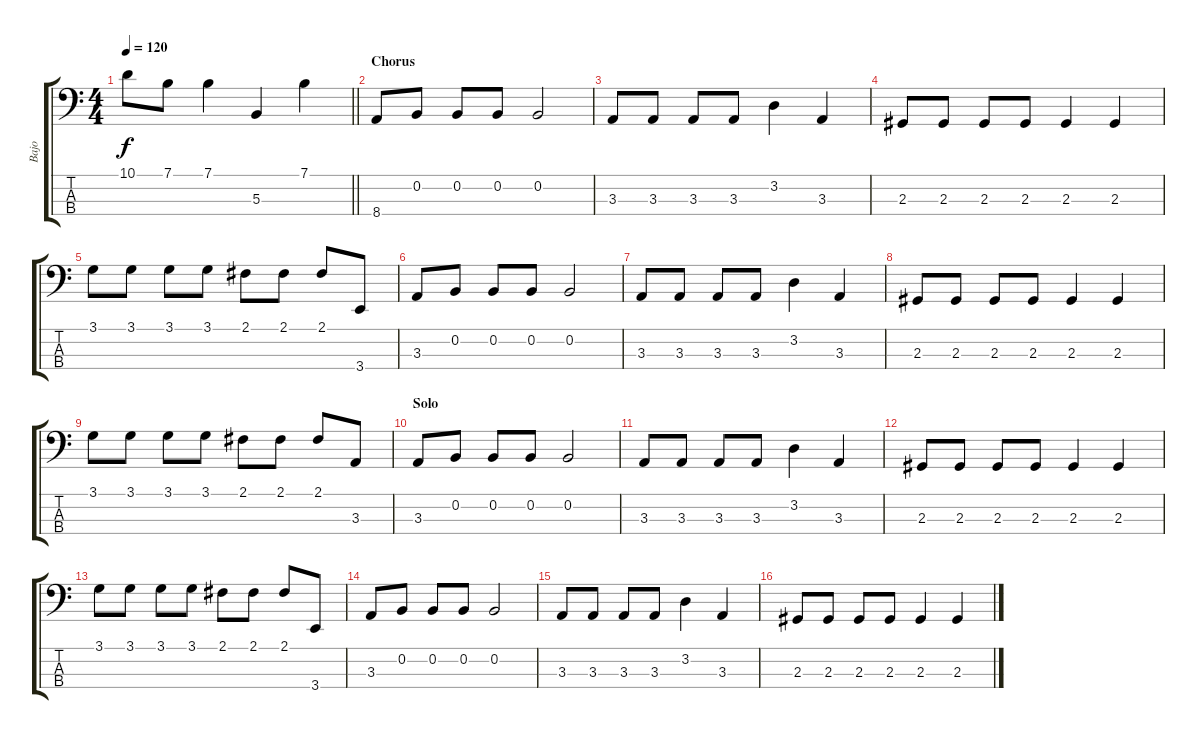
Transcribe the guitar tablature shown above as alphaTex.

\track ("Bajo" "Bajo") {instrument electricbassfinger}
\staff {score tabs}
\tuning (E2 B1 Gb1 Db1) {hide}
\ts (4 4)
\tempo 120
\clef f4
\barLineRight lightlight
\ks c
10.1.8{dy f} 7.1.8 7.1.4 5.3.4 7.1.4 |
\section ("" "Chorus")
8.4.8 0.2.8 0.2.8 0.2.8 0.2.2 |
3.3.8 3.3.8 3.3.8 3.3.8 3.2.4 3.3.4 |
2.3.8 2.3.8 2.3.8 2.3.8 2.3.4 2.3.4 |
3.1.8 3.1.8 3.1.8 3.1.8 2.1.8 2.1.8 2.1.8 3.4.8 |
3.3.8 0.2.8 0.2.8 0.2.8 0.2.2 |
3.3.8 3.3.8 3.3.8 3.3.8 3.2.4 3.3.4 |
2.3.8 2.3.8 2.3.8 2.3.8 2.3.4 2.3.4 |
3.1.8 3.1.8 3.1.8 3.1.8 2.1.8 2.1.8 2.1.8 3.3.8 |
\section ("" "Solo")
3.3.8 0.2.8 0.2.8 0.2.8 0.2.2 |
3.3.8 3.3.8 3.3.8 3.3.8 3.2.4 3.3.4 |
2.3.8 2.3.8 2.3.8 2.3.8 2.3.4 2.3.4 |
3.1.8 3.1.8 3.1.8 3.1.8 2.1.8 2.1.8 2.1.8 3.4.8 |
3.3.8 0.2.8 0.2.8 0.2.8 0.2.2 |
3.3.8 3.3.8 3.3.8 3.3.8 3.2.4 3.3.4 |
2.3.8 2.3.8 2.3.8 2.3.8 2.3.4 2.3.4
